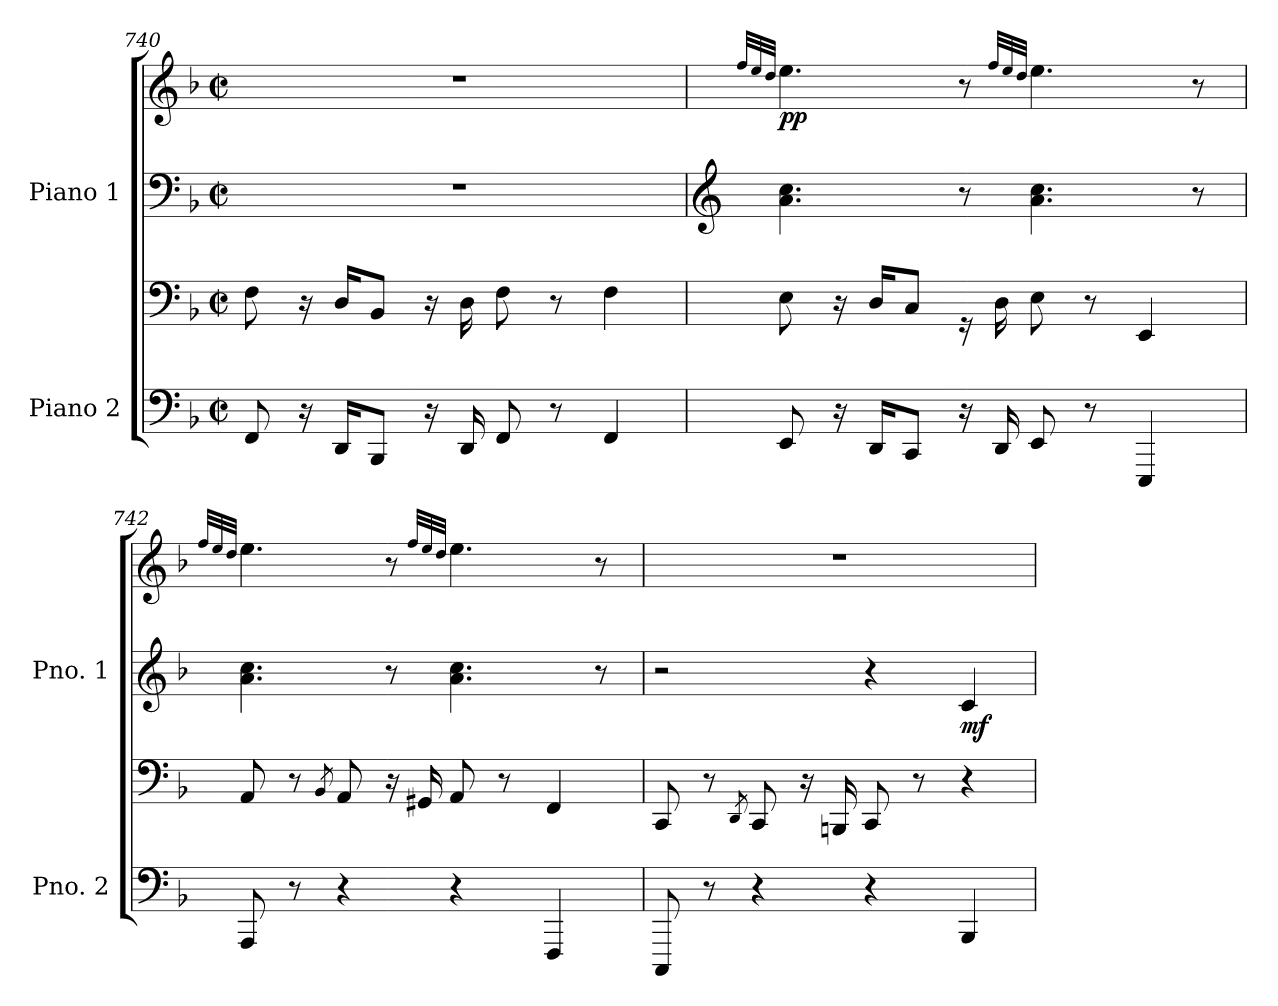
**kern	**kern	**kern	**kern	**dynam
*part2	*part2	*part1	*part1	*part1
*staff4	*staff3	*staff2	*staff1	*staff1/2
*I"Piano 2	*	*I"Piano 1	*	*
*I'Pno. 2	*	*I'Pno. 1	*	*
!!LO:LB:g=z
*clefF4	*clefF4	*clefF4	*clefG2	*
*k[b-]	*k[b-]	*k[b-]	*k[b-]	*
*M2/2	*M2/2	*M2/2	*M2/2	*
*met(c|)	*met(c|)	*met(c|)	*met(c|)	*
=740	=740	=740	=740	=740
8FF/	8F\	1r	1r	.
16r	16r	.	.	.
16DD/KL	16D/KL	.	.	.
8BBB-/J	8BB-/J	.	.	.
16r	16r	.	.	.
16DD/	16D\	.	.	.
8FF/	8F\	.	.	.
8r	8r	.	.	.
4FF/	4F\	.	.	.
=741	=741	=741	=741	=741
*	*	*clefG2	*	*
.	.	.	32qff/LLL	.
.	.	.	32qee/	.
.	.	.	32qdd/JJJ	.
!	!	!	!	!LO:DY:b
8EE/	8E\	4.a\ 4.cc\	4.ee\	pp
16r	16r	.	.	.
16DD/KL	16D/KL	.	.	.
8CC/J	8C/J	.	.	.
16r	16rGG	8r	8r	.
16DD/	16D\	.	.	.
.	.	.	32qff/LLL	.
.	.	.	32qee/	.
.	.	.	32qdd/JJJ	.
8EE/	8E\	4.a\ 4.cc\	4.ee\	.
8r	8r	.	.	.
4EEE/	4EE/	.	.	.
.	.	8r	8r	.
=742	=742	=742	=742	=742
.	.	.	32qff/LLL	.
.	.	.	32qee/	.
.	.	.	32qdd/JJJ	.
8AAA/	8AA/	4.a\ 4.cc\	4.ee\	.
8r	8r	.	.	.
.	8qBB-/	.	.	.
4r	8AA/	.	.	.
.	16r	8r	8r	.
.	16GG#X/	.	.	.
.	.	.	32qff/LLL	.
.	.	.	32qee/	.
.	.	.	32qdd/JJJ	.
4r	8AA/	4.a\ 4.cc\	4.ee\	.
.	8r	.	.	.
4FFF/	4FF/	.	.	.
.	.	8r	8r	.
!!LO:PB:g=z
=743	=743	=743	=743	=743
8CCC/	8CC/	2r	1r	.
8r	8r	.	.	.
.	8qDD/	.	.	.
4r	8CC/	.	.	.
.	16r	.	.	.
.	16BBBn/	.	.	.
4r	8CC/	4r	.	.
.	8r	.	.	.
!	!	!	!	!LO:DY:b=2
4BBB-/	4r	4c/	.	mf
=	=	=	=	=
*-	*-	*-	*-	*-
